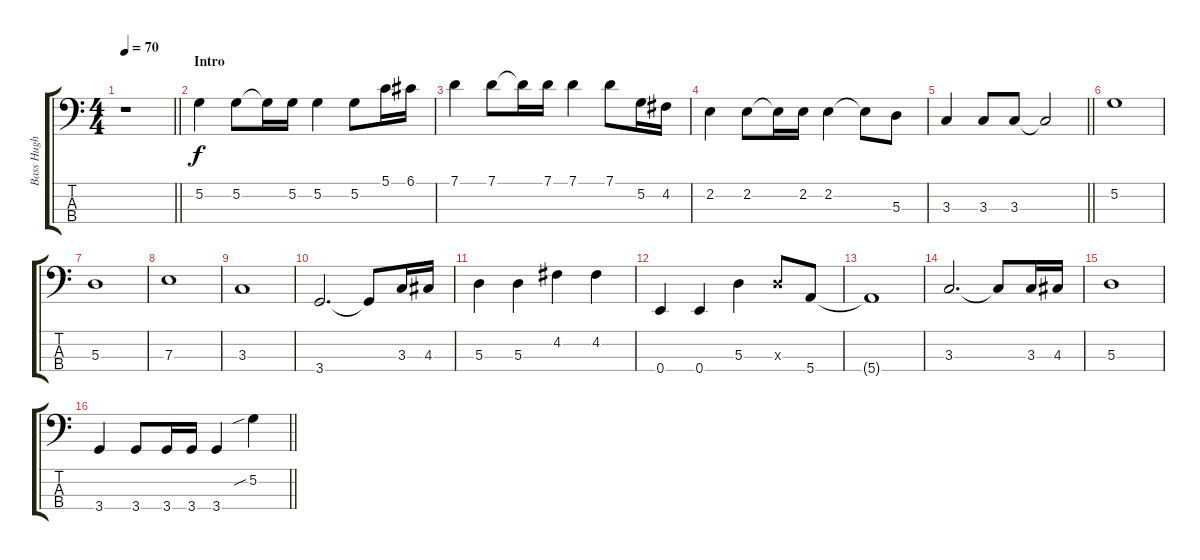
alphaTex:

\track ("Bass Hugh McDonald" "Bass Hugh ") {instrument electricbassfinger}
\staff {score tabs}
\tuning (G2 D2 A1 E1) {hide}
\ts (4 4)
\tempo 70
\clef f4
\barLineRight lightlight
\ks c
r.1{dy f instrument electricbassfinger} |
\section ("" "Intro")
5.2.4 5.2.8 5.2{t}.16 5.2.16 5.2.4 5.2.8 5.1.16 6.1.16 |
7.1.4 7.1.8 7.1{t}.16 7.1.16 7.1.4 7.1.8 5.2.16 4.2.16 |
2.2.4 2.2.8 2.2{t}.16 2.2.16 2.2.4 2.2{t}.8 5.3.8 |
\barLineRight lightlight
3.3.4 3.3.8 3.3.8 3.3{t}.2 |
5.2.1 |
5.3.1 |
7.3.1 |
3.3.1 |
3.4.2{d} 3.4{t}.8 3.3.16 4.3.16 |
5.3.4 5.3.4 4.2.4 4.2.4 |
0.4.4 0.4.4 5.3.4 5.3{x}.8 5.4.8 |
5.4{t}.1 |
3.3.2{d} 3.3{t}.8 3.3.16 4.3.16 |
5.3.1 |
\barLineRight lightlight
3.4.4 3.4.8 3.4.16 3.4.16 3.4.4 5.2{sib}.4
